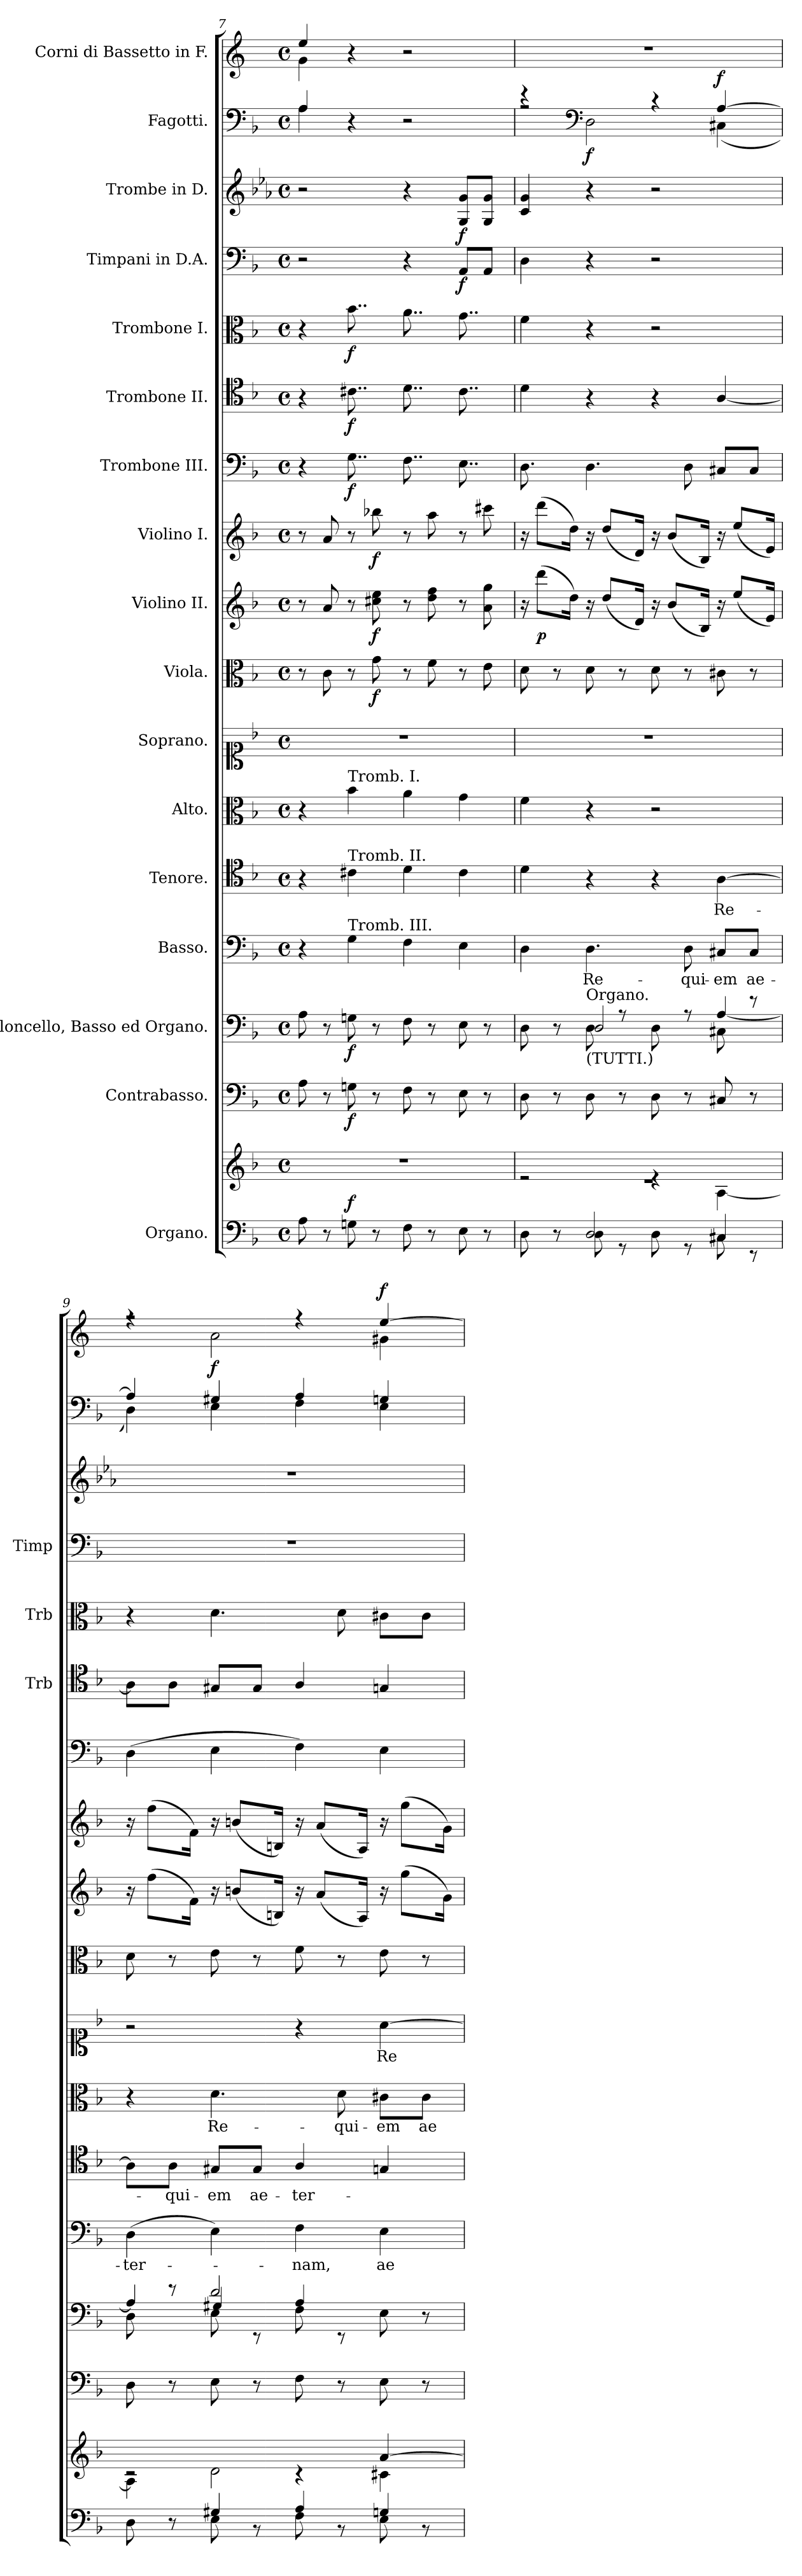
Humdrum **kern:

**kern	**kern	**dynam	**kern	**dynam	**kern	**dynam	**kern	**text	**dynam	**kern	**text	**dynam	**kern	**text	**dynam	**kern	**text	**dynam	**kern	**dynam	**kern	**dynam	**kern	**dynam	**kern	**dynam	**kern	**dynam	**kern	**dynam	**kern	**dynam	**kern	**dynam	**kern	**dynam	**kern	**dynam
*part17	*part17	*part17	*part16	*part16	*part15	*part15	*part14	*part14	*part14	*part13	*part13	*part13	*part12	*part12	*part12	*part11	*part11	*part11	*part10	*part10	*part9	*part9	*part8	*part8	*part7	*part7	*part6	*part6	*part5	*part5	*part4	*part4	*part3	*part3	*part2	*part2	*part1	*part1
*staff18	*staff17	*staff17/18	*staff16	*staff16	*staff15	*staff15	*staff14	*staff14	*staff14	*staff13	*staff13	*staff13	*staff12	*staff12	*staff12	*staff11	*staff11	*staff11	*staff10	*staff10	*staff9	*staff9	*staff8	*staff8	*staff7	*staff7	*staff6	*staff6	*staff5	*staff5	*staff4	*staff4	*staff3	*staff3	*staff2	*staff2	*staff1	*staff1
*I"Organo.	*	*	*I"Contrabasso.	*	*I"Violoncello, Basso ed Organo.	*	*I"Basso.	*	*	*I"Tenore.	*	*	*I"Alto.	*	*	*I"Soprano.	*	*	*I"Viola.	*	*I"Violino II.	*	*I"Violino I.	*	*I"Trombone III.	*	*I"Trombone II.	*	*I"Trombone I.	*	*I"Timpani in D.A.	*	*I"Trombe in D.	*	*I"Fagotti.	*	*I"Corni di Bassetto in F.	*
*	*	*	*	*	*	*	*	*	*	*	*	*	*	*	*	*	*	*	*	*	*	*	*	*	*	*	*I'Trb	*	*I'Trb	*	*I'Timp	*	*	*	*	*	*	*
*clefF4	*clefG2	*	*clefF4	*	*clefF4	*	*clefF4	*	*	*clefC4	*	*	*clefC3	*	*	*clefC1	*	*	*clefC3	*	*clefG2	*	*clefG2	*	*clefF4	*	*clefC4	*	*clefC3	*	*clefF4	*	*clefG2	*	*clefF4	*	*clefG2	*
*	*	*	*ITrd7c12	*	*	*	*	*	*	*	*	*	*	*	*	*	*	*	*	*	*	*	*	*	*	*	*	*	*	*	*	*	*ITrd-1c-2	*	*	*	*ITrd4c7	*
*k[b-]	*k[b-]	*	*k[b-]	*	*k[b-]	*	*k[b-]	*	*	*k[b-]	*	*	*k[b-]	*	*	*k[b-]	*	*	*k[b-]	*	*k[b-]	*	*k[b-]	*	*k[b-]	*	*k[b-]	*	*k[b-]	*	*k[b-]	*	*k[b-]	*	*k[b-]	*	*k[b-]	*
*M4/4	*M4/4	*	*M4/4	*	*M4/4	*	*M4/4	*	*	*M4/4	*	*	*M4/4	*	*	*M4/4	*	*	*M4/4	*	*M4/4	*	*M4/4	*	*M4/4	*	*M4/4	*	*M4/4	*	*M4/4	*	*M4/4	*	*M4/4	*	*M4/4	*
*met(c)	*met(c)	*	*met(c)	*	*met(c)	*	*met(c)	*	*	*met(c)	*	*	*met(c)	*	*	*met(c)	*	*	*met(c)	*	*met(c)	*	*met(c)	*	*met(c)	*	*met(c)	*	*met(c)	*	*met(c)	*	*met(c)	*	*met(c)	*	*met(c)	*
=7	=7	=7	=7	=7	=7	=7	=7	=7	=7	=7	=7	=7	=7	=7	=7	=7	=7	=7	=7	=7	=7	=7	=7	=7	=7	=7	=7	=7	=7	=7	=7	=7	=7	=7	=7	=7	=7	=7
*	*	*	*	*	*	*	*	*	*	*	*	*	*	*	*	*	*	*	*	*	*	*	*	*	*	*	*	*	*	*	*	*	*	*	*^	*	*^	*
8A\	1r	.	8AA\	.	8A\	.	4r	.	.	4r	.	.	4r	.	.	1r	.	.	8r	.	8r	.	8r	.	4r	.	4r	.	4r	.	2r	.	2r	.	4A/	4A\	.	4a/	4c\	.
8r	.	.	8r	.	8r	.	.	.	.	.	.	.	.	.	.	.	.	.	8c\	.	8a/	.	8a/	.	.	.	.	.	.	.	.	.	.	.	.	.	.	.	.	.
!	!	!	!	!	!	!	!	!	!	!	!	!	!LO:TX:a:t=Tromb. I.	!	!	!	!	!	!	!	!	!	!	!	!	!	!	!	!	!	!	!	!	!	!	!	!	!	!	!
!	!	!	!	!	!	!	!	!	!	!LO:TX:a:t=Tromb. II.	!	!	!	!	!	!	!	!	!	!	!	!	!	!	!	!	!	!	!	!	!	!	!	!	!	!	!	!	!	!
!	!	!	!	!	!	!	!LO:TX:a:t=Tromb. III.	!	!	!	!	!	!	!	!	!	!	!	!	!	!	!	!	!	!	!	!	!	!	!	!	!	!	!	!	!	!	!	!	!
!	!	!LO:DY:a=2	!	!LO:DY:b	!	!LO:DY:b	!	!	!	!	!	!	!	!	!	!	!	!	!	!	!	!	!	!	!	!LO:DY:b	!	!LO:DY:b	!	!LO:DY:b	!	!	!	!	!	!	!	!	!	!
8Gn\	.	f	8GGn\	f	8Gn\	f	4G\	.	.	4c#X\	.	.	4b-\	.	.	.	.	.	8r	.	8r	.	8r	.	8..G\	f	8..c#X\	f	8..b-\	f	.	.	.	.	4r	2.ryy	.	4r	2.ryy	.
!	!	!	!	!	!	!	!	!	!	!	!	!	!	!	!	!	!	!	!	!LO:DY:b	!	!LO:DY:b	!	!LO:DY:b	!	!	!	!	!	!	!	!	!	!	!	!	!	!	!	!
8r	.	.	8r	.	8r	.	.	.	.	.	.	.	.	.	.	.	.	.	8g\	f	8cc#X\ 8ee\	f	8bb-X\	f	.	.	.	.	.	.	.	.	.	.	.	.	.	.	.	.
.	.	.	.	.	.	.	.	.	.	.	.	.	.	.	.	.	.	.	.	.	.	.	.	.	32ryy	.	32ryy	.	32ryy	.	.	.	.	.	.	.	.	.	.	.
8F\	.	.	8FF\	.	8F\	.	4F\	.	.	4d\	.	.	4a\	.	.	.	.	.	8r	.	8r	.	8r	.	8..F\	.	8..d\	.	8..a\	.	4r	.	4r	.	2r	.	.	2r	.	.
8r	.	.	8r	.	8r	.	.	.	.	.	.	.	.	.	.	.	.	.	8f\	.	8dd\ 8ff\	.	8aa\	.	.	.	.	.	.	.	.	.	.	.	.	.	.	.	.	.
.	.	.	.	.	.	.	.	.	.	.	.	.	.	.	.	.	.	.	.	.	.	.	.	.	32ryy	.	32ryy	.	32ryy	.	.	.	.	.	.	.	.	.	.	.
!	!	!	!	!	!	!	!	!	!	!	!	!	!	!	!	!	!	!	!	!	!	!	!	!	!	!	!	!	!	!	!	!LO:DY:b	!	!LO:DY:b	!	!	!	!	!	!
8E\	.	.	8EE\	.	8E\	.	4E\	.	.	4c#\	.	.	4g\	.	.	.	.	.	8r	.	8r	.	8r	.	8..E\	.	8..c#\	.	8..g\	.	8AA/L	f	8A/ 8a/L	f	.	.	.	.	.	.
8r	.	.	8r	.	8r	.	.	.	.	.	.	.	.	.	.	.	.	.	8e\	.	8a\ 8gg\	.	8ccc#X\	.	.	.	.	.	.	.	8AA/J	.	8A/ 8a/J	.	.	.	.	.	.	.
.	.	.	.	.	.	.	.	.	.	.	.	.	.	.	.	.	.	.	.	.	.	.	.	.	32ryy	.	32ryy	.	32ryy	.	.	.	.	.	.	.	.	.	.	.
*	*	*	*	*	*	*	*	*	*	*	*	*	*	*	*	*	*	*	*	*	*	*	*	*	*	*	*	*	*	*	*	*	*	*	*	*	*	*v	*v	*
=8	=8	=8	=8	=8	=8	=8	=8	=8	=8	=8	=8	=8	=8	=8	=8	=8	=8	=8	=8	=8	=8	=8	=8	=8	=8	=8	=8	=8	=8	=8	=8	=8	=8	=8	=8	=8	=8	=8	=8
*^	*^	*	*	*	*^	*	*	*	*	*	*	*	*	*	*	*	*	*	*	*	*	*	*	*	*	*	*	*	*	*	*	*	*	*	*	*	*	*	*
4ryy	8D\	1re	2re	.	8DD\	.	8D\	4ryy	.	4D\	.	.	4d\	.	.	4f\	.	.	1r	.	.	8d\	.	16r	.	16r	.	8.D\	.	4d\	.	4f\	.	4D\	.	4d/ 4a/	.	2r	4re	.	1r	.
!	!	!	!	!	!	!	!	!	!	!	!	!	!	!	!	!	!	!	!	!	!	!	!	!	!LO:DY:b	!	!	!	!	!	!	!	!	!	!	!	!	!	!	!	!	!
.	.	.	.	.	.	.	.	.	.	.	.	.	.	.	.	.	.	.	.	.	.	.	.	(>8ddd\L	p	(>8ddd\L	.	.	.	.	.	.	.	.	.	.	.	.	.	.	.	.
.	8r	.	.	.	8r	.	8r	.	.	.	.	.	.	.	.	.	.	.	.	.	.	8r	.	.	.	.	.	.	.	.	.	.	.	.	.	.	.	.	.	.	.	.
.	.	.	.	.	.	.	.	.	.	.	.	.	.	.	.	.	.	.	.	.	.	.	.	16dd\Jk)	.	16dd\Jk)	.	16ryy	.	.	.	.	.	.	.	.	.	.	.	.	.	.
*	*	*	*	*	*	*	*	*	*	*	*	*	*	*	*	*	*	*	*	*	*	*	*	*	*	*	*	*	*	*	*	*	*	*	*	*	*	*clefF4	*	*	*	*
!	!	!	!	!	!	!	!LO:TX:b:t=(TUTTI.)	!	!	!	!	!	!	!	!	!	!	!	!	!	!	!	!	!	!	!	!	!	!	!	!	!	!	!	!	!	!	!	!	!	!	!
!	!	!	!	!	!	!	!LO:TX:a:t=Organo.	!	!	!	!	!	!	!	!	!	!	!	!	!	!	!	!	!	!	!	!	!	!	!	!	!	!	!	!	!	!	!	!	!	!	!
!	!	!	!	!	!	!	!	!	!	!	!LO:LY:b	!LO:DY:a	!	!	!	!	!	!	!	!	!	!	!	!	!	!	!	!	!	!	!	!	!	!	!	!	!	!	!	!LO:DY:b	!	!
2D/	8D\	.	.	.	8DD\	.	8D\	2D/	.	4.D\	Re-	other-dynamics	4r	.	.	4r	.	.	.	.	.	8d\	.	16r	.	16r	.	4.D\	.	4r	.	4r	.	4r	.	4r	.	.	2D\	f	.	.
.	.	.	.	.	.	.	.	.	.	.	.	.	.	.	.	.	.	.	.	.	.	.	.	(<8dd/L	.	(<8dd/L	.	.	.	.	.	.	.	.	.	.	.	.	.	.	.	.
.	8r	.	.	.	8r	.	8r	.	.	.	.	.	.	.	.	.	.	.	.	.	.	8r	.	.	.	.	.	.	.	.	.	.	.	.	.	.	.	.	.	.	.	.
.	.	.	.	.	.	.	.	.	.	.	.	.	.	.	.	.	.	.	.	.	.	.	.	16d/Jk)	.	16d/Jk)	.	.	.	.	.	.	.	.	.	.	.	.	.	.	.	.
.	8D\	.	4re	.	8DD\	.	8D\	.	.	.	.	.	4r	.	.	2r	.	.	.	.	.	8d\	.	16r	.	16r	.	.	.	4r	.	2r	.	2r	.	2r	.	4r	.	.	.	.
.	.	.	.	.	.	.	.	.	.	.	.	.	.	.	.	.	.	.	.	.	.	.	.	(<8b-/L	.	(<8b-/L	.	.	.	.	.	.	.	.	.	.	.	.	.	.	.	.
!	!	!	!	!	!	!	!	!	!	!	!LO:LY:b	!	!	!	!	!	!	!	!	!	!	!	!	!	!	!	!	!	!	!	!	!	!	!	!	!	!	!	!	!	!	!
.	8r	.	.	.	8r	.	8r	.	.	8D\	-qui-	.	.	.	.	.	.	.	.	.	.	8r	.	.	.	.	.	8D\	.	.	.	.	.	.	.	.	.	.	.	.	.	.
.	.	.	.	.	.	.	.	.	.	.	.	.	.	.	.	.	.	.	.	.	.	.	.	16B-/Jk)	.	16B-/Jk)	.	.	.	.	.	.	.	.	.	.	.	.	.	.	.	.
!	!	!	!	!	!	!	!	!	!	!	!LO:LY:b	!	!	!LO:LY:b	!LO:DY:a	!	!	!	!	!	!	!	!	!	!	!	!	!	!	!	!	!	!	!	!	!	!	!	!	!LO:DY:a	!	!
4C#X/	8C#X\	.	[4A\	.	8CC#X/	.	8C#X\	[4A/	.	8C#X/L	-em	.	[4A\	Re-	other-dynamics	.	.	.	.	.	.	8c#X\	.	16r	.	16r	.	8C#X/L	.	[4A/	.	.	.	.	.	.	.	[4A/	(<4C#X\	f	.	.
.	.	.	.	.	.	.	.	.	.	.	.	.	.	.	.	.	.	.	.	.	.	.	.	(<8ee/L	.	(<8ee/L	.	.	.	.	.	.	.	.	.	.	.	.	.	.	.	.
!	!	!	!	!	!	!	!	!	!	!	!LO:LY:b	!	!	!	!	!	!	!	!	!	!	!	!	!	!	!	!	!	!	!	!	!	!	!	!	!	!	!	!	!	!	!
.	8r	.	.	.	8r	.	8r	.	.	8C#/J	ae-	.	.	.	.	.	.	.	.	.	.	8r	.	.	.	.	.	8C#/J	.	.	.	.	.	.	.	.	.	.	.	.	.	.
.	.	.	.	.	.	.	.	.	.	.	.	.	.	.	.	.	.	.	.	.	.	.	.	16e/Jk)	.	16e/Jk)	.	.	.	.	.	.	.	.	.	.	.	.	.	.	.	.
=9	=9	=9	=9	=9	=9	=9	=9	=9	=9	=9	=9	=9	=9	=9	=9	=9	=9	=9	=9	=9	=9	=9	=9	=9	=9	=9	=9	=9	=9	=9	=9	=9	=9	=9	=9	=9	=9	=9	=9	=9	=9	=9
*	*	*	*	*	*	*	*	*^	*	*	*	*	*	*	*	*	*	*	*	*	*	*	*	*	*	*	*	*	*	*	*	*	*	*	*	*	*	*	*	*	*	*
!	!	!	!	!	!	!	!	!	!	!	!	!LO:LY:b	!	!	!	!	!	!	!	!	!	!	!	!	!	!	!	!	!	!	!	!	!	!	!	!	!	!	!	!	!	!	!
*	*	*	*	*	*	*	*	*	*	*	*	*	*	*	*	*	*	*	*	*	*	*	*	*	*	*	*	*	*	*	*	*	*	*	*	*	*	*	*	*	*	*^	*
4ryy	8D\	2rc	4A\]	.	8DD\	.	8D\	4ryy	4A/]	.	(>4D\	-ter-	.	8A\L]	.	.	4r	.	.	2r	.	.	8d\	.	16r	.	16r	.	(>4D\	.	8A\L]	.	4r	.	1r	.	1r	.	4A/]	4D\)	.	2r	4rff	.
.	.	.	.	.	.	.	.	.	.	.	.	.	.	.	.	.	.	.	.	.	.	.	.	.	(>8ff\L	.	(>8ff\L	.	.	.	.	.	.	.	.	.	.	.	.	.	.	.	.	.
!	!	!	!	!	!	!	!	!	!	!	!	!	!	!	!LO:LY:b	!	!	!	!	!	!	!	!	!	!	!	!	!	!	!	!	!	!	!	!	!	!	!	!	!	!	!	!	!
.	8r	.	.	.	8r	.	8r	.	.	.	.	.	.	8A\J	-qui-	.	.	.	.	.	.	.	8r	.	.	.	.	.	.	.	8A\J	.	.	.	.	.	.	.	.	.	.	.	.	.
.	.	.	.	.	.	.	.	.	.	.	.	.	.	.	.	.	.	.	.	.	.	.	.	.	16f\Jk)	.	16f\Jk)	.	.	.	.	.	.	.	.	.	.	.	.	.	.	.	.	.
!	!	!	!	!	!	!	!	!	!	!	!	!	!	!	!LO:LY:b	!	!	!LO:LY:b	!LO:DY:a	!	!	!	!	!	!	!	!	!	!	!	!	!	!	!	!	!	!	!	!	!	!	!	!	!LO:DY:b
4G#X/	8E\	.	2d\	.	8EE\	.	8E\	2d/	4G#X/	.	4E\)	.	.	8G#X/L	-em	.	4.d\	Re-	other-dynamics	.	.	.	8e\	.	16r	.	16r	.	4E\	.	8G#X/L	.	4.d\	.	.	.	.	.	4G#X/	4E\	.	.	2d\	f
.	.	.	.	.	.	.	.	.	.	.	.	.	.	.	.	.	.	.	.	.	.	.	.	.	(<8bn/L	.	(<8bn/L	.	.	.	.	.	.	.	.	.	.	.	.	.	.	.	.	.
!	!	!	!	!	!	!	!	!	!	!	!	!	!	!	!LO:LY:b	!	!	!	!	!	!	!	!	!	!	!	!	!	!	!	!	!	!	!	!	!	!	!	!	!	!	!	!	!
.	8r	.	.	.	8r	.	8rEE	.	.	.	.	.	.	8G#/J	ae-	.	.	.	.	.	.	.	8r	.	.	.	.	.	.	.	8G#/J	.	.	.	.	.	.	.	.	.	.	.	.	.
.	.	.	.	.	.	.	.	.	.	.	.	.	.	.	.	.	.	.	.	.	.	.	.	.	16Bn/Jk)	.	16Bn/Jk)	.	.	.	.	.	.	.	.	.	.	.	.	.	.	.	.	.
!	!	!	!	!	!	!	!	!	!	!	!	!LO:LY:b	!	!	!LO:LY:b	!	!	!	!	!	!	!	!	!	!	!	!	!	!	!	!	!	!	!	!	!	!	!	!	!	!	!	!	!
4A/	8F\	4rc	.	.	8FF\	.	8F\	.	4A/	.	4F\	-nam,	.	4A/	-ter-	.	.	.	.	4r	.	.	8f\	.	16r	.	16r	.	4F\)	.	4A/	.	.	.	.	.	.	.	4A/	4F\	.	4r	.	.
.	.	.	.	.	.	.	.	.	.	.	.	.	.	.	.	.	.	.	.	.	.	.	.	.	(<8a/L	.	(<8a/L	.	.	.	.	.	.	.	.	.	.	.	.	.	.	.	.	.
!	!	!	!	!	!	!	!	!	!	!	!	!	!	!	!	!	!	!LO:LY:b	!	!	!	!	!	!	!	!	!	!	!	!	!	!	!	!	!	!	!	!	!	!	!	!	!	!
.	8r	.	.	.	8r	.	8rEE	.	.	.	.	.	.	.	.	.	8d\	-qui-	.	.	.	.	8r	.	.	.	.	.	.	.	.	.	8d\	.	.	.	.	.	.	.	.	.	.	.
.	.	.	.	.	.	.	.	.	.	.	.	.	.	.	.	.	.	.	.	.	.	.	.	.	16A/Jk)	.	16A/Jk)	.	.	.	.	.	.	.	.	.	.	.	.	.	.	.	.	.
!	!	!	!	!	!	!	!	!	!	!	!	!LO:LY:b	!	!	!	!	!	!LO:LY:b	!	!	!LO:LY:b	!LO:DY:a	!	!	!	!	!	!	!	!	!	!	!	!	!	!	!	!	!	!	!	!	!	!LO:DY:a
4Gn/	8E\	[4a/	4c#X\	.	8EE\	.	8E\	4ryy	4ryy	.	4E\	ae-	.	4Gn/	.	.	8c#X\L	-em	.	[4a\	Re-	other-dynamics	8e\	.	16r	.	16r	.	4E\	.	4Gn/	.	8c#X\L	.	.	.	.	.	4Gn/	4E\	.	[4a/	4c#X\	f
.	.	.	.	.	.	.	.	.	.	.	.	.	.	.	.	.	.	.	.	.	.	.	.	.	(>8gg\L	.	(>8gg\L	.	.	.	.	.	.	.	.	.	.	.	.	.	.	.	.	.
!	!	!	!	!	!	!	!	!	!	!	!	!	!	!	!	!	!	!LO:LY:b	!	!	!	!	!	!	!	!	!	!	!	!	!	!	!	!	!	!	!	!	!	!	!	!	!	!
.	8r	.	.	.	8r	.	8r	.	.	.	.	.	.	.	.	.	8c#\J	ae-	.	.	.	.	8r	.	.	.	.	.	.	.	.	.	8c#\J	.	.	.	.	.	.	.	.	.	.	.
.	.	.	.	.	.	.	.	.	.	.	.	.	.	.	.	.	.	.	.	.	.	.	.	.	16g\Jk)	.	16g\Jk)	.	.	.	.	.	.	.	.	.	.	.	.	.	.	.	.	.
*v	*v	*	*	*	*	*	*v	*v	*v	*	*	*	*	*	*	*	*	*	*	*	*	*	*	*	*	*	*	*	*	*	*	*	*	*	*	*	*	*	*v	*v	*	*v	*v	*
*	*v	*v	*	*	*	*	*	*	*	*	*	*	*	*	*	*	*	*	*	*	*	*	*	*	*	*	*	*	*	*	*	*	*	*	*	*	*	*	*
=	=	=	=	=	=	=	=	=	=	=	=	=	=	=	=	=	=	=	=	=	=	=	=	=	=	=	=	=	=	=	=	=	=	=	=	=	=	=
*-	*-	*-	*-	*-	*-	*-	*-	*-	*-	*-	*-	*-	*-	*-	*-	*-	*-	*-	*-	*-	*-	*-	*-	*-	*-	*-	*-	*-	*-	*-	*-	*-	*-	*-	*-	*-	*-	*-
